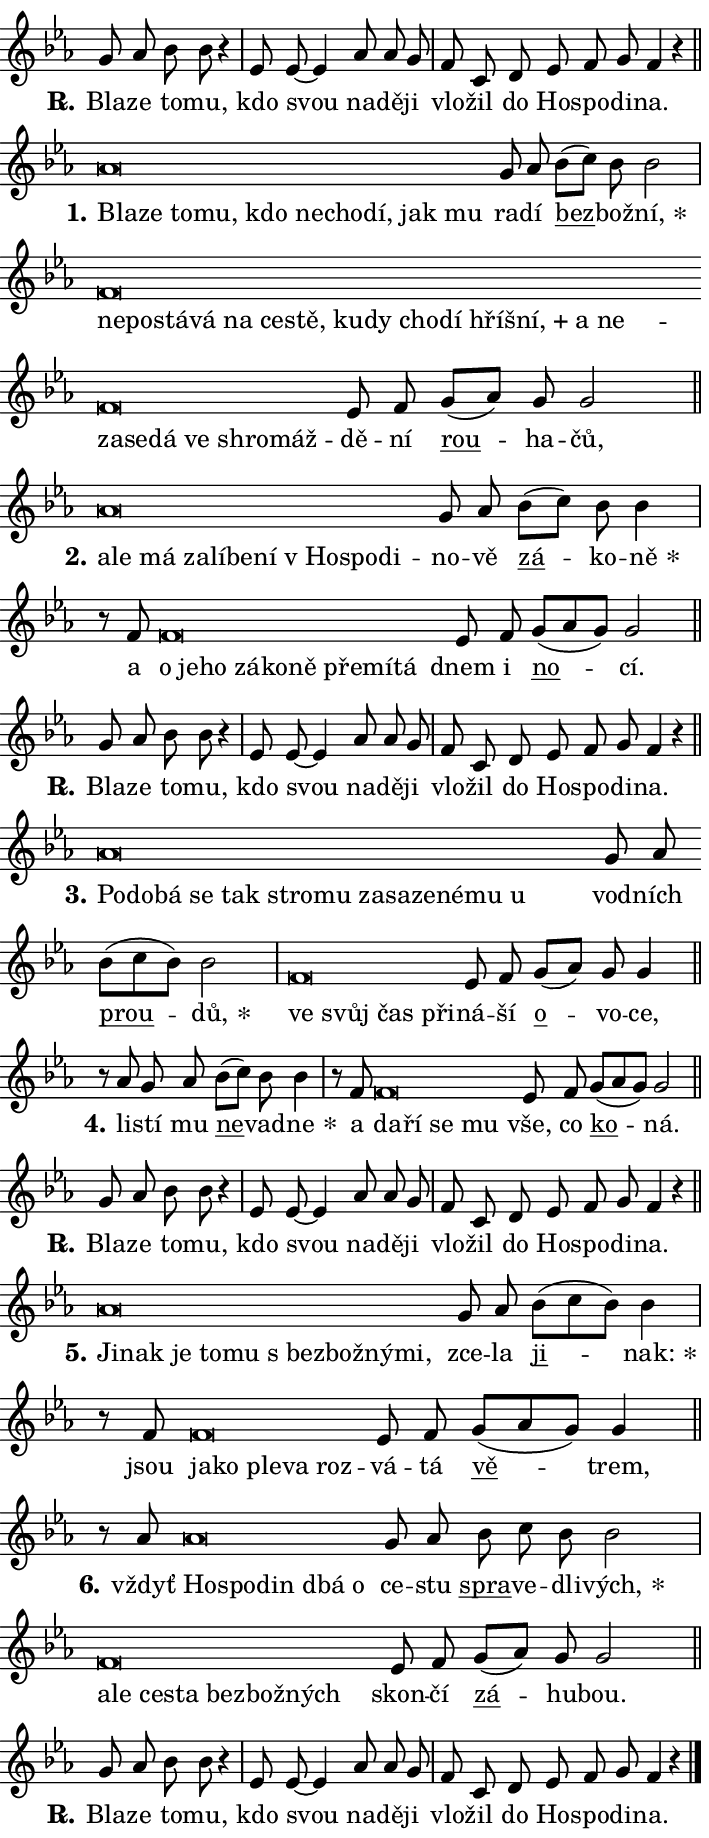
\version "2.24.0"
\header { tagline = "" }
\paper {
  indent = 0\cm
  top-margin = 0\cm
  right-margin = 0.13\cm % to fit lyric hyphens
  bottom-margin = 0\cm
  left-margin = 0\cm
  paper-width = 12\cm
  page-breaking = #ly:one-page-breaking
  system-system-spacing.basic-distance = #11
  score-system-spacing.basic-distance = #11
  ragged-last = ##f
}


%% Author: Thomas Morley
%% https://lists.gnu.org/archive/html/lilypond-user/2020-05/msg00002.html
#(define (line-position grob)
"Returns position of @var[grob} in current system:
   @code{'start}, if at first time-step
   @code{'end}, if at last time-step
   @code{'middle} otherwise
"
  (let* ((col (ly:item-get-column grob))
         (ln (ly:grob-object col 'left-neighbor))
         (rn (ly:grob-object col 'right-neighbor))
         (col-to-check-left (if (ly:grob? ln) ln col))
         (col-to-check-right (if (ly:grob? rn) rn col))
         (break-dir-left
           (and
             (ly:grob-property col-to-check-left 'non-musical #f)
             (ly:item-break-dir col-to-check-left)))
         (break-dir-right
           (and
             (ly:grob-property col-to-check-right 'non-musical #f)
             (ly:item-break-dir col-to-check-right))))
        (cond ((eqv? 1 break-dir-left) 'start)
              ((eqv? -1 break-dir-right) 'end)
              (else 'middle))))

#(define (tranparent-at-line-position vctor)
  (lambda (grob)
  "Relying on @code{line-position} select the relevant enry from @var{vctor}.
Used to determine transparency,"
    (case (line-position grob)
      ((end) (not (vector-ref vctor 0)))
      ((middle) (not (vector-ref vctor 1)))
      ((start) (not (vector-ref vctor 2))))))

noteHeadBreakVisibility =
#(define-music-function (break-visibility)(vector?)
"Makes @code{NoteHead}s transparent relying on @var{break-visibility}"
#{
  \override NoteHead.transparent =
    #(tranparent-at-line-position break-visibility)
#})

#(define delete-ledgers-for-transparent-note-heads
  (lambda (grob)
    "Reads whether a @code{NoteHead} is transparent.
If so this @code{NoteHead} is removed from @code{'note-heads} from
@var{grob}, which is supposed to be @code{LedgerLineSpanner}.
As a result ledgers are not printed for this @code{NoteHead}"
    (let* ((nhds-array (ly:grob-object grob 'note-heads))
           (nhds-list
             (if (ly:grob-array? nhds-array)
                 (ly:grob-array->list nhds-array)
                 '()))
           ;; Relies on the transparent-property being done before
           ;; Staff.LedgerLineSpanner.after-line-breaking is executed.
           ;; This is fragile ...
           (to-keep
             (remove
               (lambda (nhd)
                 (ly:grob-property nhd 'transparent #f))
               nhds-list)))
      ;; TODO find a better method to iterate over grob-arrays, similiar
      ;; to filter/remove etc for lists
      ;; For now rebuilt from scratch
      (set! (ly:grob-object grob 'note-heads)  '())
      (for-each
        (lambda (nhd)
          (ly:pointer-group-interface::add-grob grob 'note-heads nhd))
        to-keep))))

squashNotes = {
  \override NoteHead.X-extent = #'(-0.2 . 0.2)
  \override NoteHead.Y-extent = #'(-0.75 . 0)
  \override NoteHead.stencil =
    #(lambda (grob)
       (let ((pos (ly:grob-property grob 'staff-position)))
         (begin
           (if (< pos -7) (display "ERROR: Lower brevis then expected\n") (display ""))
           (if (<= pos -6) ly:text-interface::print ly:note-head::print))))
}
unSquashNotes = {
  \revert NoteHead.X-extent
  \revert NoteHead.Y-extent
  \revert NoteHead.stencil
}

hideNotes = \noteHeadBreakVisibility #begin-of-line-visible
unHideNotes = \noteHeadBreakVisibility #all-visible

% work-around for resetting accidentals
% https://lilypond.org/doc/v2.23/Documentation/notation/displaying-rhythms#unmetered-music
cadenzaMeasure = {
  \cadenzaOff
  \partial 1024 s1024
  \cadenzaOn
}

#(define-markup-command (accent layout props text) (markup?)
  "Underline accented syllable"
  (interpret-markup layout props
    #{\markup \override #'(offset . 4.3) \underline { #text }#}))

responsum = \markup \concat {
  "R" \hspace #-1.05 \path #0.1 #'((moveto 0 0.07) (lineto 0.9 0.8)) \hspace #0.05 "."
}

spaceSize = #0.6828661417322834 % exact space size for TeX Gyre Schola

\layout {
  \context {
    \Staff
    \remove "Time_signature_engraver"
    \override LedgerLineSpanner.after-line-breaking = #delete-ledgers-for-transparent-note-heads
  }
  \context {
    \Lyrics {
      \override LyricSpace.minimum-distance = \spaceSize
      \override LyricText.font-name = #"TeX Gyre Schola"
      \override LyricText.font-size = 1
      \override StanzaNumber.font-name = #"TeX Gyre Schola Bold"
      \override StanzaNumber.font-size = 1
    }
  }
  \context {
    \Score 
    \override NoteHead.text =
      #(lambda (grob) 
        (let ((pos (ly:grob-property grob 'staff-position)))
          #{\markup {
            \combine
              \halign #-0.55 \raise #(if (= pos -6) 0 0.5) \override #'(thickness . 2) \draw-line #'(3.2 . 0)
              \musicglyph "noteheads.sM1"
          }#}))
  }
}

% magnetic-lyrics.ily
%
%   written by
%     Jean Abou Samra <jean@abou-samra.fr>
%     Werner Lemberg <wl@gnu.org>
%
%   adapted by
%     Jiri Hon <jiri.hon@gmail.com>
%
% Version 2022-Apr-15

% https://www.mail-archive.com/lilypond-user@gnu.org/msg149350.html

#(define (Left_hyphen_pointer_engraver context)
   "Collect syllable-hyphen-syllable occurrences in lyrics and store
them in properties.  This engraver only looks to the left.  For
example, if the lyrics input is @code{foo -- bar}, it does the
following.

@itemize @bullet
@item
Set the @code{text} property of the @code{LyricHyphen} grob between
@q{foo} and @q{bar} to @code{foo}.

@item
Set the @code{left-hyphen} property of the @code{LyricText} grob with
text @q{foo} to the @code{LyricHyphen} grob between @q{foo} and
@q{bar}.
@end itemize

Use this auxiliary engraver in combination with the
@code{lyric-@/text::@/apply-@/magnetic-@/offset!} hook."
   (let ((hyphen #f)
         (text #f))
     (make-engraver
      (acknowledgers
       ((lyric-syllable-interface engraver grob source-engraver)
        (set! text grob)))
      (end-acknowledgers
       ((lyric-hyphen-interface engraver grob source-engraver)
        ;(when (not (grob::has-interface grob 'lyric-space-interface))
          (set! hyphen grob)));)
      ((stop-translation-timestep engraver)
       (when (and text hyphen)
         (ly:grob-set-object! text 'left-hyphen hyphen))
       (set! text #f)
       (set! hyphen #f)))))

#(define (lyric-text::apply-magnetic-offset! grob)
   "If the space between two syllables is less than the value in
property @code{LyricText@/.details@/.squash-threshold}, move the right
syllable to the left so that it gets concatenated with the left
syllable.

Use this function as a hook for
@code{LyricText@/.after-@/line-@/breaking} if the
@code{Left_@/hyphen_@/pointer_@/engraver} is active."
   (let ((hyphen (ly:grob-object grob 'left-hyphen #f)))
     (when hyphen
       (let ((left-text (ly:spanner-bound hyphen LEFT)))
         (when (grob::has-interface left-text 'lyric-syllable-interface)
           (let* ((common (ly:grob-common-refpoint grob left-text X))
                  (this-x-ext (ly:grob-extent grob common X))
                  (left-x-ext
                   (begin
                     ;; Trigger magnetism for left-text.
                     (ly:grob-property left-text 'after-line-breaking)
                     (ly:grob-extent left-text common X)))
                  ;; `delta` is the gap width between two syllables.
                  (delta (- (interval-start this-x-ext)
                            (interval-end left-x-ext)))
                  (details (ly:grob-property grob 'details))
                  (threshold (assoc-get 'squash-threshold details 0.2)))
             (when (< delta threshold)
               (let* (;; We have to manipulate the input text so that
                      ;; ligatures crossing syllable boundaries are not
                      ;; disabled.  For languages based on the Latin
                      ;; script this is essentially a beautification.
                      ;; However, for non-Western scripts it can be a
                      ;; necessity.
                      (lt (ly:grob-property left-text 'text))
                      (rt (ly:grob-property grob 'text))
                      (is-space (grob::has-interface hyphen 'lyric-space-interface))
                      (space (if is-space " " ""))
                      (extra-delta (if is-space spaceSize 0))
                      ;; Append new syllable.
                      (ltrt-space (if (and (string? lt) (string? rt))
                                (string-append lt space rt)
                                (make-concat-markup (list lt space rt))))
                      ;; Right-align `ltrt` to the right side.
                      (ltrt-space-markup (grob-interpret-markup
                               grob
                               (make-translate-markup
                                (cons (interval-length this-x-ext) 0)
                                (make-right-align-markup ltrt-space)))))
                 (begin
                   ;; Don't print `left-text`.
                   (ly:grob-set-property! left-text 'stencil #f)
                   ;; Set text and stencil (which holds all collected
                   ;; syllables so far) and shift it to the left.
                   (ly:grob-set-property! grob 'text ltrt-space)
                   (ly:grob-set-property! grob 'stencil ltrt-space-markup)
                   (ly:grob-translate-axis! grob (- (- delta extra-delta)) X))))))))))


#(define (lyric-hyphen::displace-bounds-first grob)
   ;; Make very sure this callback isn't triggered too early.
   (let ((left (ly:spanner-bound grob LEFT))
         (right (ly:spanner-bound grob RIGHT)))
     (ly:grob-property left 'after-line-breaking)
     (ly:grob-property right 'after-line-breaking)
     (ly:lyric-hyphen::print grob)))

squashThreshold = #0.4

\layout {
  \context {
    \Lyrics
    \consists #Left_hyphen_pointer_engraver
    \override LyricText.after-line-breaking =
      #lyric-text::apply-magnetic-offset!
    \override LyricHyphen.stencil = #lyric-hyphen::displace-bounds-first
    \override LyricText.details.squash-threshold = \squashThreshold
    \override LyricHyphen.minimum-distance = 0
    \override LyricHyphen.minimum-length = \squashThreshold
  }
}

squashText = \override LyricText.details.squash-threshold = 9999
unSquashText = \override LyricText.details.squash-threshold = \squashThreshold

leftText = \override LyricText.self-alignment-X = #LEFT
unLeftText = \revert LyricText.self-alignment-X

starOffset = #(lambda (grob) 
                (let ((x_offset (ly:self-alignment-interface::aligned-on-x-parent grob)))
                  (if (= x_offset 0) 0 (+ x_offset 1.2))))

star = #(define-music-function (syllable)(string?)
"Append star separator at the end of a syllable"
#{
  \once \override LyricText.X-offset = #starOffset
  \lyricmode { \markup {
    #syllable
    \override #'((font-name . "TeX Gyre Schola Bold")) \hspace #0.2 \lower #0.65 \larger "*"
  } }
#})

starAccent = #(define-music-function (syllable)(string?)
"Append star separator at the end of a syllable and make accent"
#{
  \once \override LyricText.X-offset = #starOffset
  \lyricmode { \markup {
    \accent #syllable
    \override #'((font-name . "TeX Gyre Schola Bold")) \hspace #0.2 \lower #0.65 \larger "*"
  } }
#})

breath = #(define-music-function (syllable)(string?)
"Append breathing indicator at the end of a syllable"
#{
  \lyricmode { \markup { #syllable "+" } }
#})

optionalBreath = #(define-music-function (syllable)(string?)
"Append optional breathing indicator at the end of a syllable"
#{
  \lyricmode { \markup { #syllable "(+)" } }
#})


\score {
    <<
        \new Voice = "melody" { \cadenzaOn \key es \major \relative { g'8 as bes bes r4 \cadenzaMeasure \bar "|" es,8 es~ es4 \bar "" as8 as g \cadenzaMeasure \bar "|" f c \bar "" d es \bar "" f g f4 r \cadenzaMeasure \bar "||" \break } }
        \new Lyrics \lyricsto "melody" { \lyricmode { \set stanza = \responsum
Bla -- ze to -- mu, kdo svou na -- dě -- ji vlo -- žil do Ho -- spo -- di -- na. } }
    >>
    \layout {}
}

\score {
    <<
        \new Voice = "melody" { \cadenzaOn \key es \major \relative { \squashNotes as'\breve*1/16 \hideNotes \breve*1/16 \bar "" \breve*1/16 \bar "" \breve*1/16 \bar "" \breve*1/16 \bar "" \breve*1/16 \bar "" \breve*1/16 \bar "" \breve*1/16 \bar "" \breve*1/16 \breve*1/16 \bar "" \unHideNotes \unSquashNotes g8 as \bar "" bes[( c)] bes bes2 \cadenzaMeasure \bar "|" \squashNotes f\breve*1/16 \hideNotes \breve*1/16 \bar "" \breve*1/16 \bar "" \breve*1/16 \bar "" \breve*1/16 \bar "" \breve*1/16 \bar "" \breve*1/16 \bar "" \breve*1/16 \bar "" \breve*1/16 \bar "" \breve*1/16 \bar "" \breve*1/16 \bar "" \breve*1/16 \bar "" \breve*1/16 \bar "" \breve*1/16 \bar "" \breve*1/16 \bar "" \breve*1/16 \bar "" \breve*1/16 \bar "" \breve*1/16 \bar "" \breve*1/16 \bar "" \breve*1/16 \breve*1/16 \bar "" \unHideNotes \unSquashNotes es8 f \bar "" g[( as)] g g2 \cadenzaMeasure \bar "||" \break } }
        \new Lyrics \lyricsto "melody" { \lyricmode { \set stanza = "1."
\leftText Bla -- \squashText ze to -- mu, kdo ne -- cho -- dí, jak mu \unLeftText \unSquashText ra -- dí \markup \accent bez -- bož -- \star ní, \leftText ne -- \squashText po -- stá -- vá na ce -- stě, ku -- dy cho -- dí hří -- \breath "šní," a ne -- za -- se -- dá ve shro -- máž -- \unLeftText \unSquashText dě -- ní \markup \accent rou -- ha -- čů, } }
    >>
    \layout {}
}

\score {
    <<
        \new Voice = "melody" { \cadenzaOn \key es \major \relative { \squashNotes as'\breve*1/16 \hideNotes \breve*1/16 \bar "" \breve*1/16 \bar "" \breve*1/16 \bar "" \breve*1/16 \bar "" \breve*1/16 \bar "" \breve*1/16 \bar "" \breve*1/16 \bar "" \breve*1/16 \breve*1/16 \bar "" \unHideNotes \unSquashNotes g8 as \bar "" bes[( c)] bes bes4 \cadenzaMeasure \bar "|" r8 f8 \squashNotes f\breve*1/16 \hideNotes \breve*1/16 \bar "" \breve*1/16 \bar "" \breve*1/16 \bar "" \breve*1/16 \bar "" \breve*1/16 \bar "" \breve*1/16 \bar "" \breve*1/16 \breve*1/16 \bar "" \unHideNotes \unSquashNotes es8 f \bar "" g[( as g)] g2 \cadenzaMeasure \bar "||" \break } }
        \new Lyrics \lyricsto "melody" { \lyricmode { \set stanza = "2."
\leftText a -- \squashText le má za -- lí -- be -- ní "v Ho" -- spo -- di -- \unLeftText \unSquashText no -- vě \markup \accent zá -- ko -- \star ně a \leftText o \squashText je -- ho zá -- ko -- ně pře -- mí -- tá \unLeftText \unSquashText dnem i \markup \accent no -- cí. } }
    >>
    \layout {}
}

\score {
    <<
        \new Voice = "melody" { \cadenzaOn \key es \major \relative { g'8 as bes bes r4 \cadenzaMeasure \bar "|" es,8 es~ es4 \bar "" as8 as g \cadenzaMeasure \bar "|" f c \bar "" d es \bar "" f g f4 r \cadenzaMeasure \bar "||" \break } }
        \new Lyrics \lyricsto "melody" { \lyricmode { \set stanza = \responsum
Bla -- ze to -- mu, kdo svou na -- dě -- ji vlo -- žil do Ho -- spo -- di -- na. } }
    >>
    \layout {}
}

\score {
    <<
        \new Voice = "melody" { \cadenzaOn \key es \major \relative { \squashNotes as'\breve*1/16 \hideNotes \breve*1/16 \bar "" \breve*1/16 \bar "" \breve*1/16 \bar "" \breve*1/16 \bar "" \breve*1/16 \bar "" \breve*1/16 \bar "" \breve*1/16 \bar "" \breve*1/16 \bar "" \breve*1/16 \bar "" \breve*1/16 \bar "" \breve*1/16 \breve*1/16 \bar "" \unHideNotes \unSquashNotes g8 as \bar "" bes[( c bes)] bes2 \cadenzaMeasure \bar "|" \squashNotes f\breve*1/16 \hideNotes \breve*1/16 \bar "" \breve*1/16 \breve*1/16 \bar "" \unHideNotes \unSquashNotes es8 f \bar "" g[( as)] g g4 \cadenzaMeasure \bar "||" \break } }
        \new Lyrics \lyricsto "melody" { \lyricmode { \set stanza = "3."
\leftText Po -- \squashText do -- bá se tak stro -- mu za -- sa -- ze -- né -- mu u \unLeftText \unSquashText vod -- ních \markup \accent prou -- \star dů, \leftText ve \squashText svůj čas při -- \unLeftText \unSquashText ná -- ší \markup \accent o -- vo -- ce, } }
    >>
    \layout {}
}

\score {
    <<
        \new Voice = "melody" { \cadenzaOn \key es \major \relative { r8 as' g as \bar "" bes[( c)] bes bes4 \cadenzaMeasure \bar "|" r8 f8 \squashNotes f\breve*1/16 \hideNotes \breve*1/16 \bar "" \breve*1/16 \breve*1/16 \bar "" \unHideNotes \unSquashNotes es8 f \bar "" g[( as g)] g2 \cadenzaMeasure \bar "||" \break } }
        \new Lyrics \lyricsto "melody" { \lyricmode { \set stanza = "4."
li -- stí mu \markup \accent ne -- vad -- \star ne a \leftText da -- \squashText ří se mu \unLeftText \unSquashText vše, co \markup \accent ko -- ná. } }
    >>
    \layout {}
}

\score {
    <<
        \new Voice = "melody" { \cadenzaOn \key es \major \relative { g'8 as bes bes r4 \cadenzaMeasure \bar "|" es,8 es~ es4 \bar "" as8 as g \cadenzaMeasure \bar "|" f c \bar "" d es \bar "" f g f4 r \cadenzaMeasure \bar "||" \break } }
        \new Lyrics \lyricsto "melody" { \lyricmode { \set stanza = \responsum
Bla -- ze to -- mu, kdo svou na -- dě -- ji vlo -- žil do Ho -- spo -- di -- na. } }
    >>
    \layout {}
}

\score {
    <<
        \new Voice = "melody" { \cadenzaOn \key es \major \relative { \squashNotes as'\breve*1/16 \hideNotes \breve*1/16 \bar "" \breve*1/16 \bar "" \breve*1/16 \bar "" \breve*1/16 \bar "" \breve*1/16 \bar "" \breve*1/16 \bar "" \breve*1/16 \breve*1/16 \bar "" \unHideNotes \unSquashNotes g8 as \bar "" bes[( c bes)] bes4 \cadenzaMeasure \bar "|" r8 f \squashNotes f\breve*1/16 \hideNotes \breve*1/16 \bar "" \breve*1/16 \bar "" \breve*1/16 \breve*1/16 \bar "" \unHideNotes \unSquashNotes es8 f \bar "" g[( as g)] g4 \cadenzaMeasure \bar "||" \break } }
        \new Lyrics \lyricsto "melody" { \lyricmode { \set stanza = "5."
\leftText Ji -- \squashText nak je to -- mu "s bez" -- bož -- ný -- mi, \unLeftText \unSquashText zce -- la \markup \accent ji -- \star nak: jsou \leftText ja -- \squashText ko ple -- va roz -- \unLeftText \unSquashText vá -- tá \markup \accent vě -- trem, } }
    >>
    \layout {}
}

\score {
    <<
        \new Voice = "melody" { \cadenzaOn \key es \major \relative { r8 as' \squashNotes as\breve*1/16 \hideNotes \breve*1/16 \bar "" \breve*1/16 \bar "" \breve*1/16 \breve*1/16 \bar "" \unHideNotes \unSquashNotes g8 as \bar "" bes c bes bes2 \cadenzaMeasure \bar "|" \squashNotes f\breve*1/16 \hideNotes \breve*1/16 \bar "" \breve*1/16 \bar "" \breve*1/16 \bar "" \breve*1/16 \bar "" \breve*1/16 \breve*1/16 \bar "" \unHideNotes \unSquashNotes es8 f \bar "" g[( as)] g g2 \cadenzaMeasure \bar "||" \break } }
        \new Lyrics \lyricsto "melody" { \lyricmode { \set stanza = "6."
vždyť \leftText Ho -- \squashText spo -- din dbá o \unLeftText \unSquashText ce -- stu \markup \accent spra -- ve -- dli -- \star vých, \leftText a -- \squashText le ce -- sta bez -- bož -- ných \unLeftText \unSquashText skon -- čí \markup \accent zá -- hu -- bou. } }
    >>
    \layout {}
}

\score {
    <<
        \new Voice = "melody" { \cadenzaOn \key es \major \relative { g'8 as bes bes r4 \cadenzaMeasure \bar "|" es,8 es~ es4 \bar "" as8 as g \cadenzaMeasure \bar "|" f c \bar "" d es \bar "" f g f4 r \cadenzaMeasure \bar "||" \break } \bar "|." }
        \new Lyrics \lyricsto "melody" { \lyricmode { \set stanza = \responsum
Bla -- ze to -- mu, kdo svou na -- dě -- ji vlo -- žil do Ho -- spo -- di -- na. } }
    >>
    \layout {}
}
